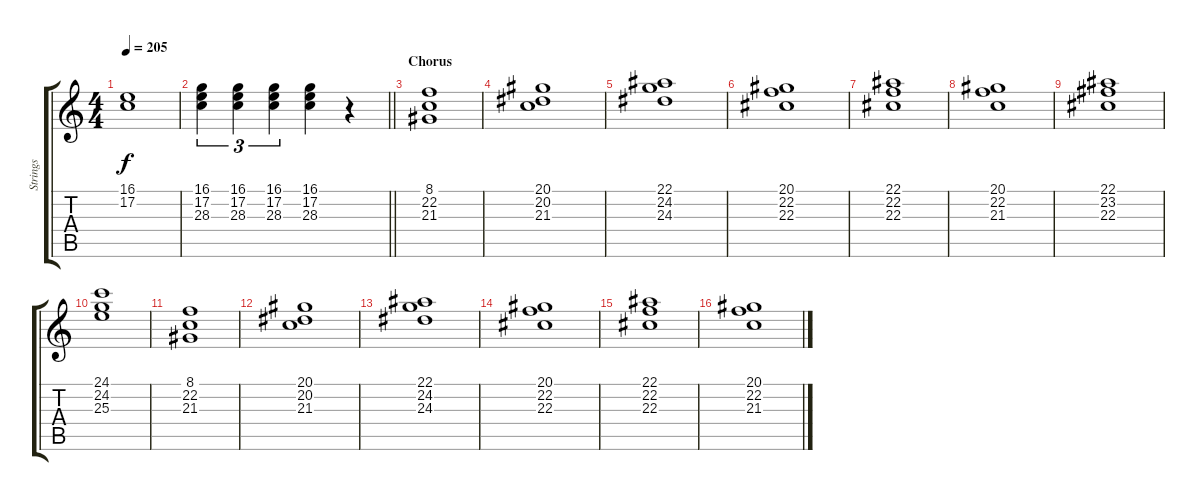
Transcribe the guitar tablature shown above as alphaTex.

\track ("Strings" "Strings") {instrument stringensemble1}
\staff {score tabs}
\tuning (C4 G3 Eb3 Bb2 F2 C2) {hide}
\ts (4 4)
\tempo 205
\clef g2
\ks c
(16.1 17.2).1{dy f} |
\barLineRight lightlight
(16.1 17.2 28.3).4{tu (3 2)} (16.1 17.2 28.3).4{tu (3 2)} (16.1 17.2 28.3).4{tu (3 2)} (16.1 17.2 28.3).4 r.4 |
\section ("" "Chorus")
(8.1 22.2 21.3).1 |
(20.1 20.2 21.3).1 |
(22.1 24.2 24.3).1 |
(20.1 22.2 22.3).1 |
(22.1 22.2 22.3).1 |
(20.1 22.2 21.3).1 |
(22.1 23.2 22.3).1 |
(24.1 24.2 25.3).1 |
(8.1 22.2 21.3).1 |
(20.1 20.2 21.3).1 |
(22.1 24.2 24.3).1 |
(20.1 22.2 22.3).1 |
(22.1 22.2 22.3).1 |
(20.1 22.2 21.3).1
